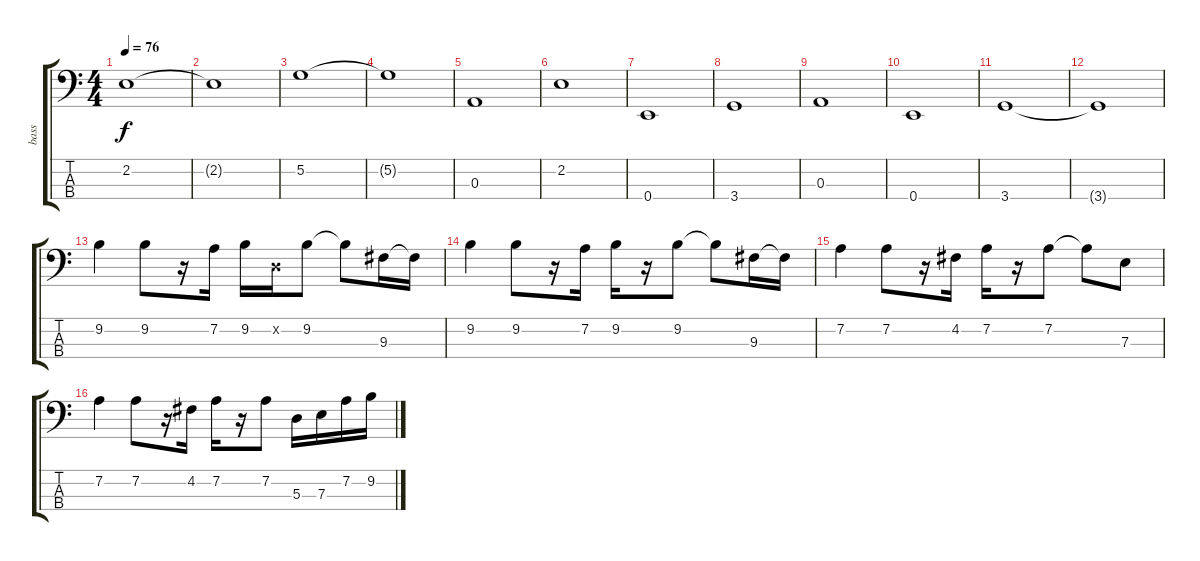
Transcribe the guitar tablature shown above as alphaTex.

\track ("bass" "bass") {instrument acousticbass}
\staff {score tabs}
\tuning (G2 D2 A1 E1) {hide}
\ts (4 4)
\tempo 76
\clef f4
\ks c
2.2.1{dy f} |
2.2{t}.1 |
5.2.1 |
5.2{t}.1 |
0.3.1{volume 13} |
2.2.1 |
0.4.1 |
3.4.1 |
0.3.1 |
0.4.1 |
3.4.1 |
3.4{t}.1 |
9.2.4 9.2.8 r.16 7.2.16 9.2.16 0.2{x}.16 9.2.8 9.2{t}.8 9.3.16 9.3{t}.16 |
9.2.4 9.2.8 r.16 7.2.16 9.2.16 r.16 9.2.8 9.2{t}.8 9.3.16 9.3{t}.16 |
7.2.4 7.2.8 r.16 4.2.16 7.2.16 r.16 7.2.8 7.2{t}.8 7.3.8 |
7.2.4 7.2.8 r.16 4.2.16 7.2.16 r.16 7.2.8 5.3.16 7.3.16 7.2.16 9.2.16
